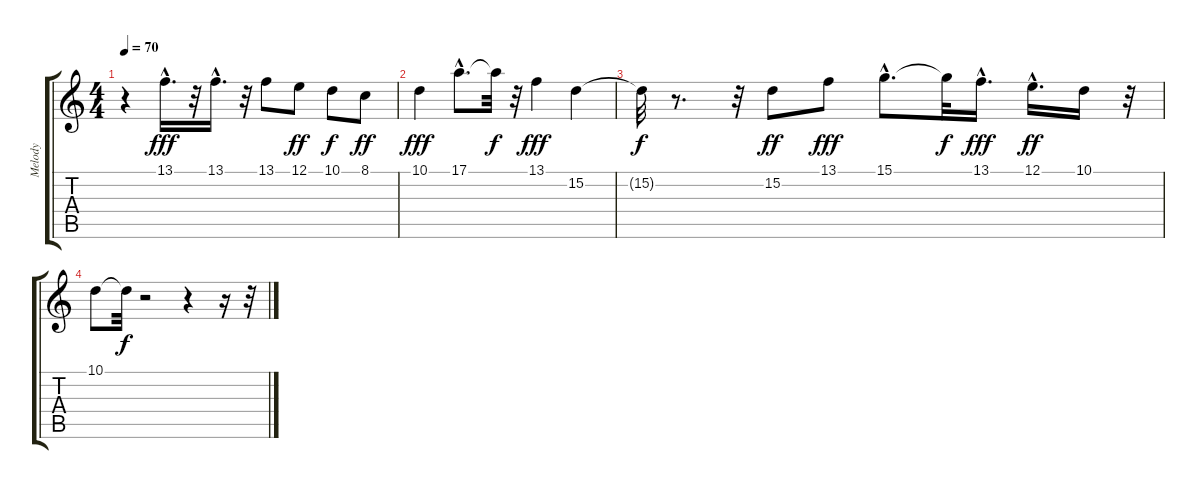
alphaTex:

\track ("Melody" "Melody") {instrument piccolo}
\staff {score tabs}
\tuning (E4 B3 G3 D3 A2 E2) {hide}
\ts (4 4)
\tempo 70
\clef g2
\ks c
r.4{dy f} 13.1{hac}.16{d dy fff} r.32 13.1{hac}.16{d} r.32 13.1.8 12.1.8{dy ff} 10.1.8{dy f} 8.1.8{dy ff} |
10.1.4{dy fff} 17.1{hac}.8{d} 17.1{t}.32{dy f} r.32 13.1.4{dy fff} 15.2.4 |
15.2{t}.32{dy f} r.8{d} r.32 15.2.8{dy ff} 13.1.8{dy fff} 15.1{hac}.8{d} 15.1{t}.32{dy f} 13.1{hac}.16{d dy fff} 12.1{hac}.16{d dy ff} 10.1.16 r.32 |
10.1.8 10.1{t}.32{dy f} r.2 r.4 r.16 r.32
